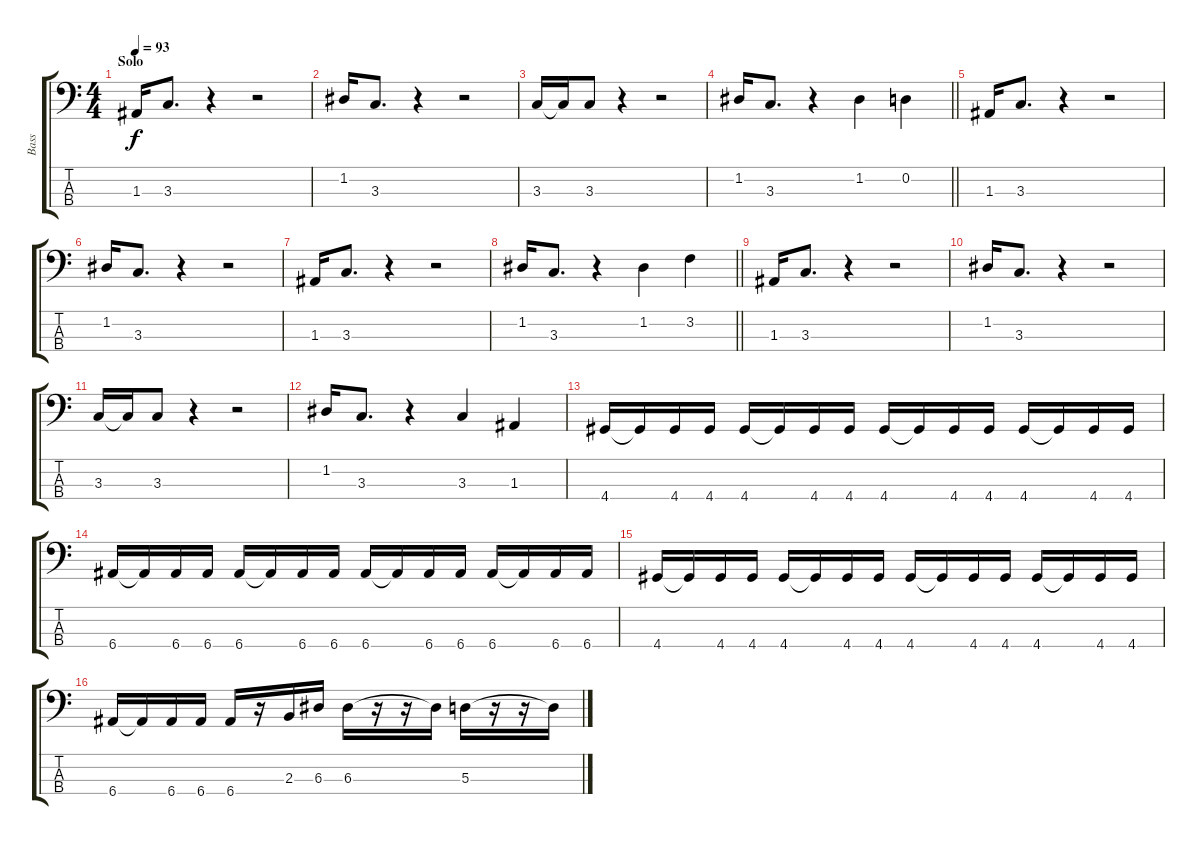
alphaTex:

\track ("Bass" "Bass") {instrument electricbassfinger}
\staff {score tabs}
\tuning (G2 D2 A1 E1) {hide}
\ts (4 4)
\section ("" "Solo")
\tempo 93
\clef f4
\ks c
1.3.16{dy f} 3.3.8{d} r.4 r.2 |
1.2.16 3.3.8{d} r.4 r.2 |
3.3.16 3.3{t}.16 3.3.8 r.4 r.2 |
\barLineRight lightlight
1.2.16 3.3.8{d} r.4 1.2.4 0.2.4 |
1.3.16 3.3.8{d} r.4 r.2 |
1.2.16 3.3.8{d} r.4 r.2 |
1.3.16 3.3.8{d} r.4 r.2 |
\barLineRight lightlight
1.2.16 3.3.8{d} r.4 1.2.4 3.2.4 |
1.3.16 3.3.8{d} r.4 r.2 |
1.2.16 3.3.8{d} r.4 r.2 |
3.3.16 3.3{t}.16 3.3.8 r.4 r.2 |
1.2.16 3.3.8{d} r.4 3.3.4 1.3.4 |
4.4.16 4.4{t}.16 4.4.16 4.4.16 4.4.16 4.4{t}.16 4.4.16 4.4.16 4.4.16 4.4{t}.16 4.4.16 4.4.16 4.4.16 4.4{t}.16 4.4.16 4.4.16 |
6.4.16 6.4{t}.16 6.4.16 6.4.16 6.4.16 6.4{t}.16 6.4.16 6.4.16 6.4.16 6.4{t}.16 6.4.16 6.4.16 6.4.16 6.4{t}.16 6.4.16 6.4.16 |
4.4.16 4.4{t}.16 4.4.16 4.4.16 4.4.16 4.4{t}.16 4.4.16 4.4.16 4.4.16 4.4{t}.16 4.4.16 4.4.16 4.4.16 4.4{t}.16 4.4.16 4.4.16 |
6.4.16 6.4{t}.16 6.4.16 6.4.16 6.4.16 r.16 2.3.16 6.3.16 6.3.16 r.16 r.16 6.3{t}.16 5.3.16 r.16 r.16 5.3{t}.16
